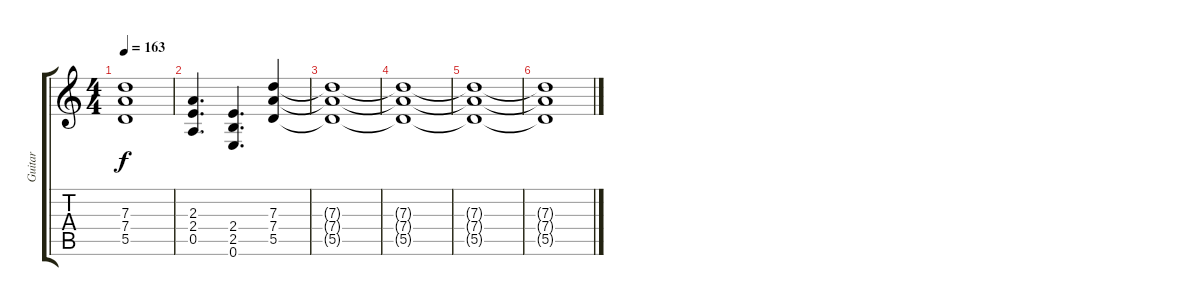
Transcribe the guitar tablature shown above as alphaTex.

\track ("Guitar" "Guitar") {instrument distortionguitar}
\staff {score tabs}
\tuning (E4 B3 G3 D3 A2 E2) {hide}
\ts (4 4)
\tempo 163
\clef g2
\ks c
(7.3{t} 7.4{t} 5.5{t}).1{dy f} |
(2.3 2.4 0.5).4{d} (2.4 2.5 0.6).4{d} (7.3 7.4 5.5).4 |
(7.3{t} 7.4{t} 5.5{t}).1 |
(7.3{t} 7.4{t} 5.5{t}).1 |
(7.3{t} 7.4{t} 5.5{t}).1 |
(7.3{t} 7.4{t} 5.5{t}).1
